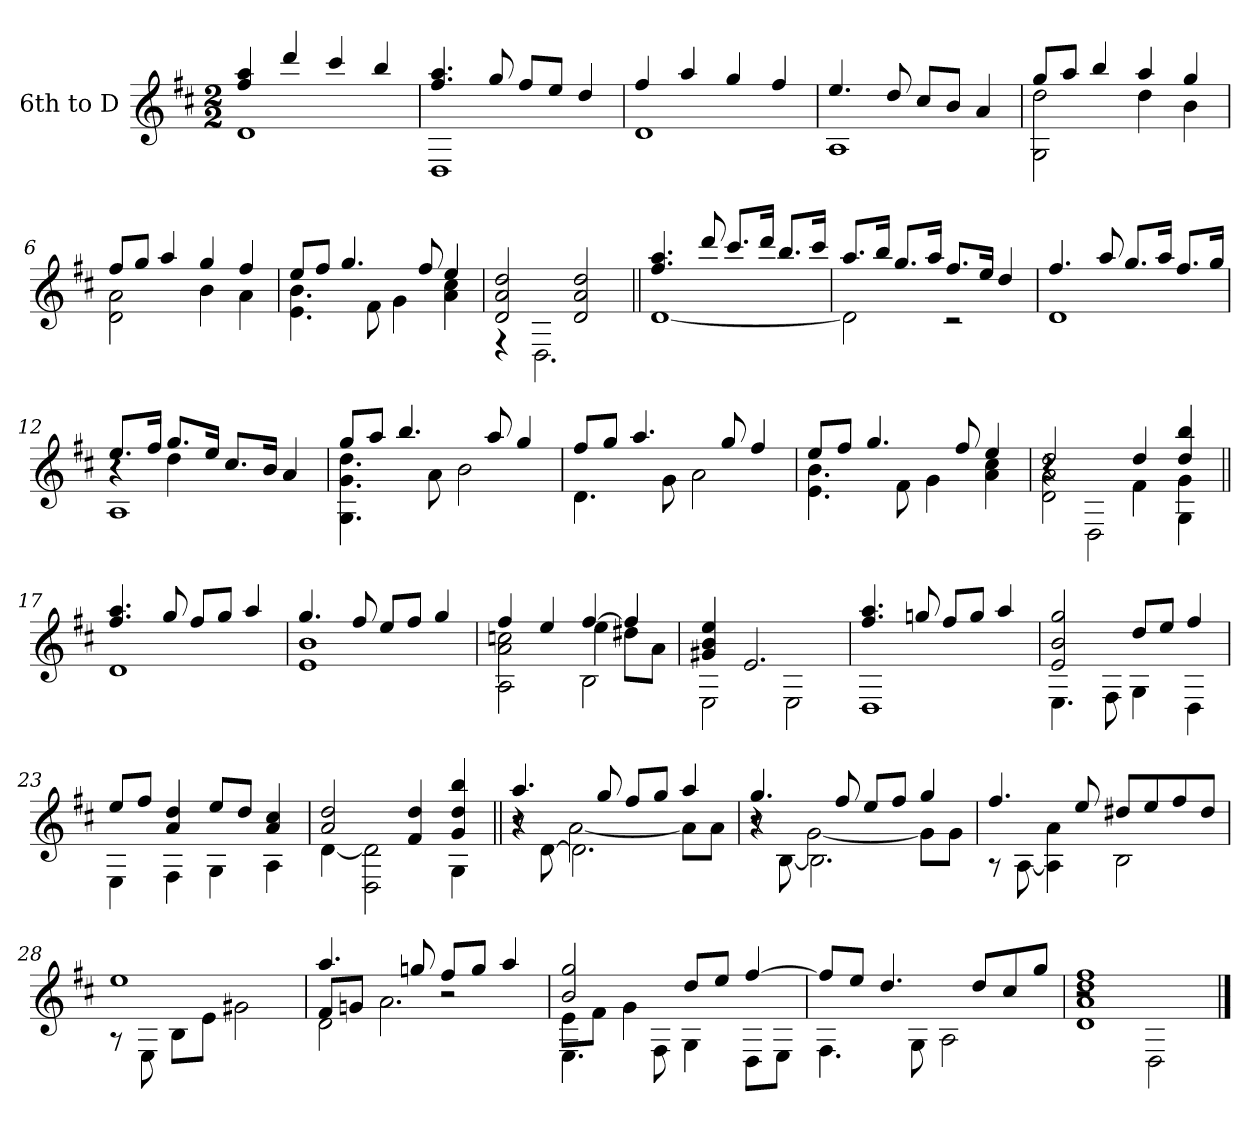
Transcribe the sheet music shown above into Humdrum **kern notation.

**kern
*part1
*staff1
*I"6th to D
!!LO:PB:g=z
*clefG2
*ITrd7c12
*k[f#c#]
*D:
*M2/2
*MM96
=1
*^
4f#i/ 4ai	1Di
4ddi/	.
4cc#i/	.
4bi/	.
=2	=2
4.f#i/ 4.ai	1DDi
8gi/	.
8f#i/L	.
8ei/J	.
4di/	.
=3	=3
4f#i/	1Di
4ai/	.
4gi/	.
4f#i/	.
=4	=4
4.ei/	1AAi
8di/	.
8c#i/L	.
8Bi/J	.
4Ai/	.
!!LO:LB:g=z	!!
=5	=5
8gi/L	2GGi\ 2di
8ai/J	.
4bi/	.
4ai/	4di\
4gi/	4Bi\
=6	=6
8f#i/L	2Di\ 2Ai
8gi/J	.
4ai/	.
4gi/	4Bi\
4f#i/	4Ai\
=7	=7
8ei/L	4.Ei\ 4.Bi
8f#i/J	.
4.gi/	.
.	8F#i\
.	4Gi\
8f#i/	.
4ei/	4Ai\ 4c#i
=8	=8
2Di/ 2Ai 2di	4r
.	2.DDi\
2Di/ 2Ai 2di	.
!!LO:LB:g=z	!!
=9||	=9||
4.f#i/ 4.ai	[1Di
8ddi/	.
8.cc#i/L	.
16ddi/Jk	.
8.bi/L	.
16cc#i/Jk	.
=10	=10
8.ai/L	2Di\]
16bi/Jk	.
8.gi/L	.
16ai/Jk	.
8.f#i/L	2r
16ei/Jk	.
4di/	.
=11	=11
4.f#i/	1Di
8ai/	.
8.gi/L	.
16ai/Jk	.
8.f#i/L	.
16gi/Jk	.
=12	=12
*	*^
8.ei/L	4r	1AAi
16f#i/Jk	.	.
8.gi/L	4di\	.
16ei/Jk	.	.
8.c#i/L	2ryy	.
16Bi/Jk	.	.
4Ai/	.	.
*	*v	*v
!!LO:LB:g=z
=13	=13
8gi/L	4.GGi\ 4.Gi 4.di
8ai/J	.
4.bi/	.
.	8Ai\
.	2Bi\
8ai/	.
4gi/	.
=14	=14
8f#i/L	4.Di\
8gi/J	.
4.ai/	.
.	8Gi\
.	2Ai\
8gi/	.
4f#i/	.
=15	=15
8ei/L	4.Ei\ 4.Bi
8f#i/J	.
4.gi/	.
.	8F#i\
.	4Gi\
8f#i/	.
4ei/	4Ai\ 4c#i
=16	=16
*	*^
2di/	2Di\ 2Ai	4r
.	.	2DDi\
4di/	4F#i\	.
4di/ 4bi	4Gi\	4GGi\
*	*v	*v
!!LO:LB:g=z
=17||	=17||
4.f#i/ 4.ai	1Di
8gi/	.
8f#i/L	.
8gi/J	.
4ai/	.
=18	=18
4.gi/	1Ei 1Bi
8f#i/	.
8ei/L	.
8f#i/J	.
4gi/	.
=19	=19
*	*^
4f#i/	2Ai\ 2cni	2AAi\
4ei/	.	.
[4f#i/	4ei\	2BBi\
4f#i/]	8d#Xi\L	.
.	8Ai\J	.
*	*v	*v
=20	=20
4G#Xi/ 4Bi 4ei	2EEi\
2.Ei/	.
.	2EEi\
!!LO:LB:g=z	!!
=21	=21
4.f#i/ 4.ai	1DDi
8gni/	.
8f#i/L	.
8gi/J	.
4ai/	.
=22	=22
2Ei/ 2Bi 2gi	4.EEi\
.	8FF#i\
8di/L	4GGi\
8ei/J	.
4f#i/	4DDi\
=23	=23
8ei/L	4EEi\
8f#i/J	.
4Ai/ 4di	4FF#i\
8ei/L	4GGi\
8di/J	.
4Ai/ 4c#i	4AAi\
=24	=24
2Ai/ 2di	[4Di\
.	2DDi\ 2Di]
4F#i/ 4di	.
4Gi/ 4di 4bi	4GGi\
!!LO:LB:g=z	!!
=25||	=25||
*	*^
4.ai/	4r	8r
.	.	[8Di\
.	[2Ai\	2.Di\]
8gi/	.	.
8f#i/L	.	.
8gi/J	.	.
4ai/	8Ai\L]	.
.	8Ai\J	.
=26	=26	=26
4.gi/	8r	4r
.	[8BBi\	.
.	[2Gi\	2.BBi\]
8f#i/	.	.
8ei/L	.	.
8f#i/J	.	.
4gi/	8Gi\L]	.
.	8Gi\J	.
*	*v	*v
=27	=27
4.f#i/	8r
.	[8AAi\
.	4AAi\] 4Ai
8ei/	.
8d#Xi/L	2BBi\
8ei/	.
8f#i/	.
8d#i/J	.
=28	=28
1ei	8r
.	8EEi\
.	8BBi\L
.	8Ei\J
.	2G#Xi\
!!LO:LB:g=z	!!
=29	=29
*	*^
4.ai/	8F#i/L	2Di\
.	8Gni/J	.
.	2.Ai\	.
8gni/	.	.
8f#i/L	.	2r
8gi/J	.	.
4ai/	.	.
=30	=30	=30
2Bi/ 2gi	8Ei\L	4.EEi\
.	8F#i\J	.
.	4Gi\	.
.	.	8FF#i\
8di/L	2ryy	4GGi\
8ei/J	.	.
[4f#i/	.	8DDi\L
.	.	8EEi\J
*	*v	*v
=31	=31
8f#i/L]	4.FF#i\
8ei/J	.
4.di/	.
.	8GGi\
.	2AAi\
8di/L	.
8c#i/	.
8gi/J	.
=32	=32
*	*^
1di 1f#i	1Di 1Ai	2r
.	.	2DDi\
*v	*v	*v
==
*-
